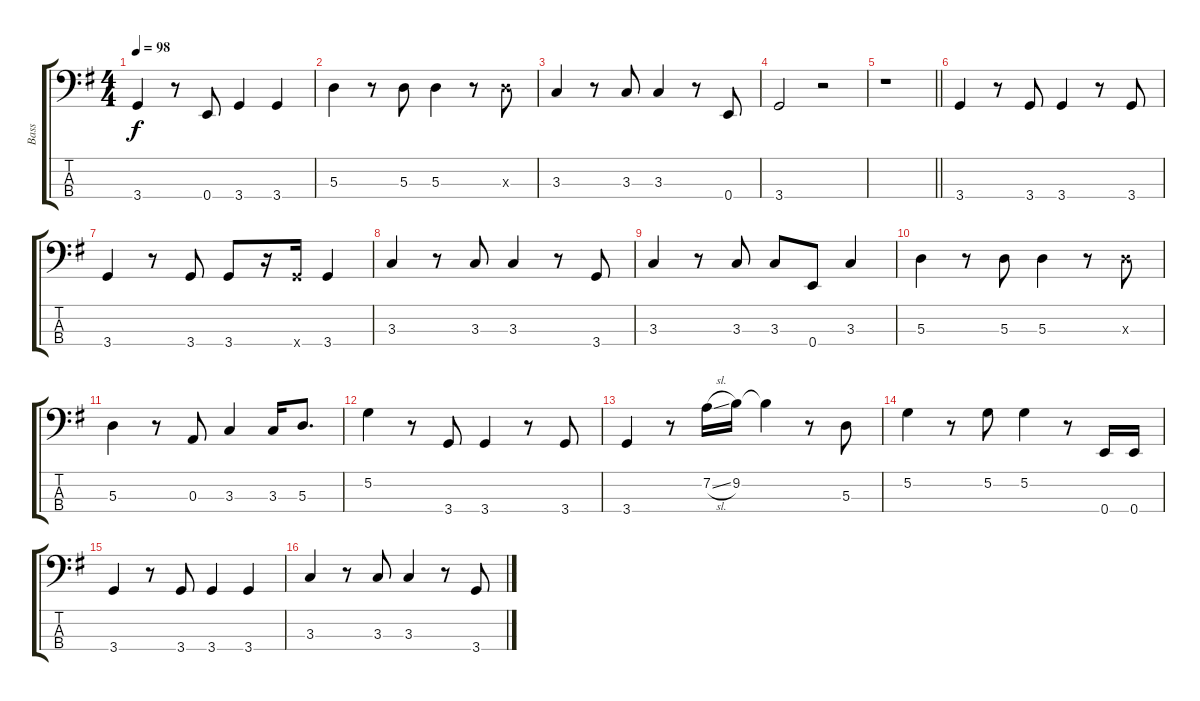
\track ("Bass" "Bass") {instrument electricbassfinger}
\staff {score tabs}
\tuning (G2 D2 A1 E1) {hide}
\ts (4 4)
\tempo 98
\clef f4
\ks g
3.4.4{dy f} r.8 0.4.8 3.4.4 3.4.4 |
5.3.4 r.8 5.3.8 5.3.4 r.8 5.3{x}.8 |
3.3.4 r.8 3.3.8 3.3.4 r.8 0.4.8 |
3.4.2 r.2 |
\barLineRight lightlight
r.1 |
3.4.4 r.8 3.4.8 3.4.4 r.8 3.4.8 |
3.4.4 r.8 3.4.8 3.4.8 r.16 3.4{x}.16 3.4.4 |
3.3.4 r.8 3.3.8 3.3.4 r.8 3.4.8 |
3.3.4 r.8 3.3.8 3.3.8 0.4.8 3.3.4 |
5.3.4 r.8 5.3.8 5.3.4 r.8 5.3{x}.8 |
5.3.4 r.8 0.3.8 3.3.4 3.3.16 5.3.8{d} |
5.2.4 r.8 3.4.8 3.4.4 r.8 3.4.8 |
3.4.4 r.8 7.2{sl}.16 9.2.16 9.2{t}.4 r.8 5.3.8 |
5.2.4 r.8 5.2.8 5.2.4 r.8 0.4.16 0.4.16 |
3.4.4 r.8 3.4.8 3.4.4 3.4.4 |
3.3.4 r.8 3.3.8 3.3.4 r.8 3.4.8
